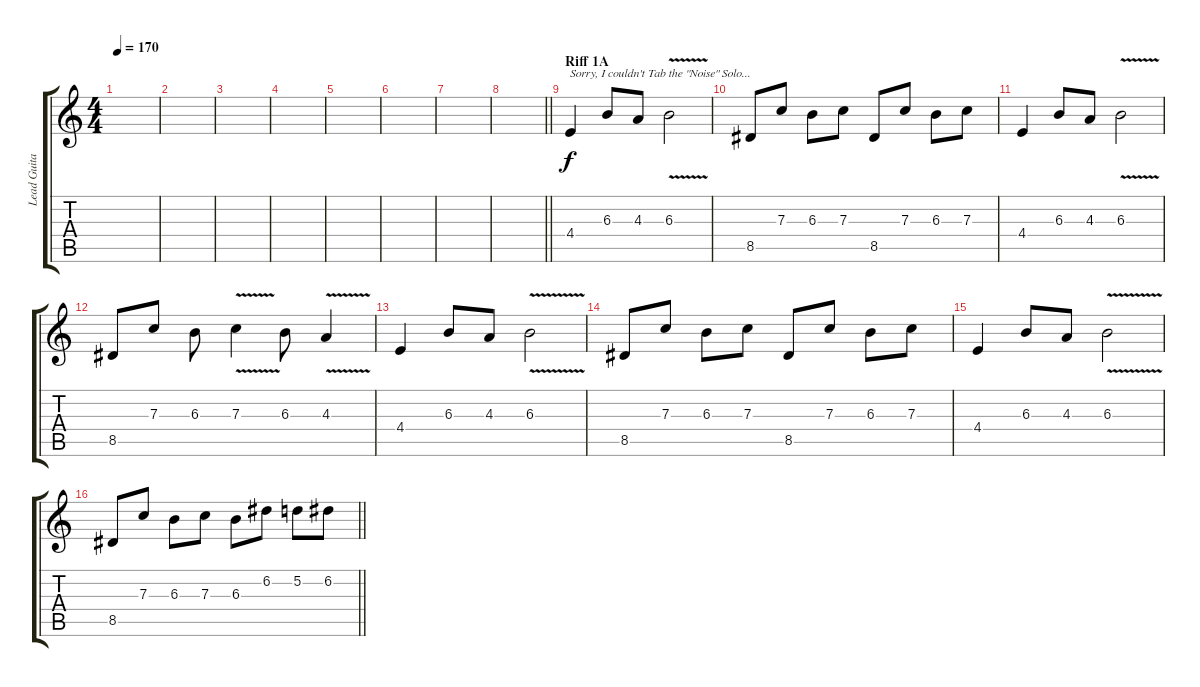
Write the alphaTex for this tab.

\track ("Lead Guitar" "Lead Guita") {instrument distortionguitar}
\staff {score tabs}
\tuning (D4 A3 F3 C3 G2 D2) {hide}
\ts (4 4)
\tempo 170
\clef g2
\ks c
|
|
|
|
|
|
|
\barLineRight lightlight
|
\section ("" "Riff 1A")
4.4.4{txt "Sorry, I couldn't Tab the \"Noise\" Solo..." volume 14} 6.3.8 4.3.8 6.3{v}.2 |
8.5.8 7.3.8 6.3.8 7.3.8 8.5.8 7.3.8 6.3.8 7.3.8 |
4.4.4 6.3.8 4.3.8 6.3{v}.2 |
8.5.8 7.3.8 6.3.8 7.3{v}.4 6.3.8 4.3{v}.4 |
4.4.4 6.3.8 4.3.8 6.3{v}.2 |
8.5.8 7.3.8 6.3.8 7.3.8 8.5.8 7.3.8 6.3.8 7.3.8 |
4.4.4 6.3.8 4.3.8 6.3{v}.2 |
\barLineRight lightlight
8.5.8 7.3.8 6.3.8 7.3.8 6.3.8 6.2.8 5.2.8 6.2.8
